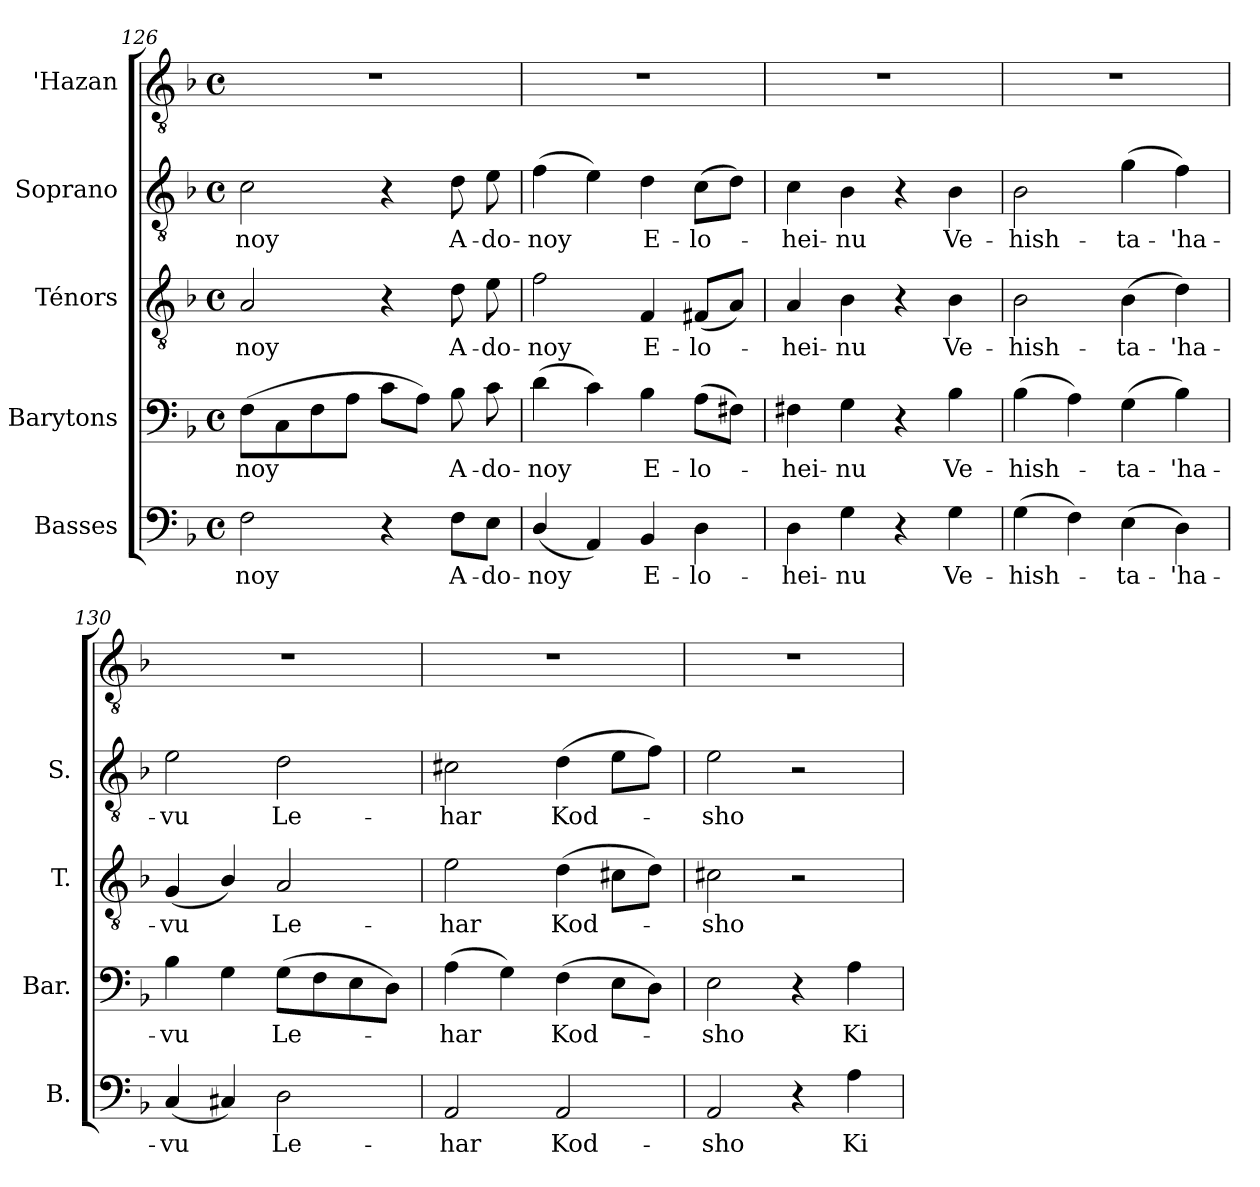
**kern	**text	**kern	**text	**kern	**text	**kern	**text	**kern
*part5	*part5	*part4	*part4	*part3	*part3	*part2	*part2	*part1
*staff5	*staff5	*staff4	*staff4	*staff3	*staff3	*staff2	*staff2	*staff1
*I"Basses	*	*I"Barytons	*	*I"Ténors	*	*I"Soprano	*	*I"'Hazan
*I'B.	*	*I'Bar.	*	*I'T.	*	*I'S.	*	*I''H.
*clefF4	*	*clefF4	*	*clefGv2	*	*clefGv2	*	*clefGv2
*	*	*	*	*ITrd7c12	*	*ITrd7c12	*	*ITrd7c12
*k[b-]	*	*k[b-]	*	*k[b-]	*	*k[b-]	*	*k[b-]
*F:	*	*F:	*	*F:	*	*F:	*	*F:
*M4/4	*	*M4/4	*	*M4/4	*	*M4/4	*	*M4/4
*met(c)	*	*met(c)	*	*met(c)	*	*met(c)	*	*met(c)
=126	=126	=126	=126	=126	=126	=126	=126	=126
!	!LO:LY:b:color=#000000	!	!	!	!	!	!	!
!	!	!	!LO:LY:b:color=#000000	!	!	!	!	!
!	!	!	!	!	!LO:LY:b:color=#000000	!	!	!
!	!	!	!	!	!	!	!LO:LY:b:color=#000000	!
2Fi\	-noy	(8Fi\L	-noy	2AAi/	-noy	2Ci\	-noy	1r
.	.	8Ci\	.	.	.	.	.	.
.	.	8Fi\	.	.	.	.	.	.
.	.	8Ai\J	.	.	.	.	.	.
4r	.	8ci\L	.	4r	.	4r	.	.
.	.	8Ai\J)	.	.	.	.	.	.
!	!LO:LY:b:color=#000000	!	!	!	!	!	!	!
!	!	!	!LO:LY:b:color=#000000	!	!	!	!	!
!	!	!	!	!	!LO:LY:b:color=#000000	!	!	!
!	!	!	!	!	!	!	!LO:LY:b:color=#000000	!
8Fi\L	A-	8B-i\	A-	8Di\	A-	8Di\	A-	.
!	!LO:LY:b:color=#000000	!	!	!	!	!	!	!
!	!	!	!LO:LY:b:color=#000000	!	!	!	!	!
!	!	!	!	!	!LO:LY:b:color=#000000	!	!	!
!	!	!	!	!	!	!	!LO:LY:b:color=#000000	!
8Ei\J	-do-	8ci\	-do-	8Ei\	-do-	8Ei\	-do-	.
=127	=127	=127	=127	=127	=127	=127	=127	=127
!	!LO:LY:b:color=#000000	!	!	!	!	!	!	!
!	!	!	!LO:LY:b:color=#000000	!	!	!	!	!
!	!	!	!	!	!LO:LY:b:color=#000000	!	!	!
!	!	!	!	!	!	!	!LO:LY:b:color=#000000	!
(4Di/	-noy	(4di\	-noy	2Fi\	-noy	(4Fi\	-noy	1r
4AAi/)	.	4ci\)	.	.	.	4Ei\)	.	.
!	!LO:LY:b:color=#000000	!	!	!	!	!	!	!
!	!	!	!LO:LY:b:color=#000000	!	!	!	!	!
!	!	!	!	!	!LO:LY:b:color=#000000	!	!	!
!	!	!	!	!	!	!	!LO:LY:b:color=#000000	!
4BB-i/	E-	4B-i\	E-	4FFi/	E-	4Di\	E-	.
!	!LO:LY:b:color=#000000	!	!	!	!	!	!	!
!	!	!	!LO:LY:b:color=#000000	!	!	!	!	!
!	!	!	!	!	!LO:LY:b:color=#000000	!	!	!
!	!	!	!	!	!	!	!LO:LY:b:color=#000000	!
4Di\	-lo-	(8Ai\L	-lo-	(8FF#Xi/L	-lo-	(8Ci\L	-lo-	.
.	.	8F#Xi\J)	.	8AAi/J)	.	8Di\J)	.	.
=128	=128	=128	=128	=128	=128	=128	=128	=128
!	!LO:LY:b:color=#000000	!	!	!	!	!	!	!
!	!	!	!LO:LY:b:color=#000000	!	!	!	!	!
!	!	!	!	!	!LO:LY:b:color=#000000	!	!	!
!	!	!	!	!	!	!	!LO:LY:b:color=#000000	!
4Di\	-hei-	4F#Xi\	-hei-	4AAi/	-hei-	4Ci\	-hei-	1r
!	!LO:LY:b:color=#000000	!	!	!	!	!	!	!
!	!	!	!LO:LY:b:color=#000000	!	!	!	!	!
!	!	!	!	!	!LO:LY:b:color=#000000	!	!	!
!	!	!	!	!	!	!	!LO:LY:b:color=#000000	!
4Gi\	-nu	4Gi\	-nu	4BB-i\	-nu	4BB-i\	-nu	.
4r	.	4r	.	4r	.	4r	.	.
!	!LO:LY:b:color=#000000	!	!	!	!	!	!	!
!	!	!	!LO:LY:b:color=#000000	!	!	!	!	!
!	!	!	!	!	!LO:LY:b:color=#000000	!	!	!
!	!	!	!	!	!	!	!LO:LY:b:color=#000000	!
4Gi\	Ve-	4B-i\	Ve-	4BB-i\	Ve-	4BB-i\	Ve-	.
=129	=129	=129	=129	=129	=129	=129	=129	=129
!	!LO:LY:b:color=#000000	!	!	!	!	!	!	!
!	!	!	!LO:LY:b:color=#000000	!	!	!	!	!
!	!	!	!	!	!LO:LY:b:color=#000000	!	!	!
!	!	!	!	!	!	!	!LO:LY:b:color=#000000	!
(4Gi\	-hish-	(4B-i\	-hish-	2BB-i\	-hish-	2BB-i\	-hish-	1r
4Fi\)	.	4Ai\)	.	.	.	.	.	.
!	!LO:LY:b:color=#000000	!	!	!	!	!	!	!
!	!	!	!LO:LY:b:color=#000000	!	!	!	!	!
!	!	!	!	!	!LO:LY:b:color=#000000	!	!	!
!	!	!	!	!	!	!	!LO:LY:b:color=#000000	!
(4Ei\	-ta-	(4Gi\	-ta-	(4BB-i\	-ta-	(4Gi\	-ta-	.
!	!LO:LY:b:color=#000000	!	!	!	!	!	!	!
!	!	!	!LO:LY:b:color=#000000	!	!	!	!	!
!	!	!	!	!	!LO:LY:b:color=#000000	!	!	!
!	!	!	!	!	!	!	!LO:LY:b:color=#000000	!
4Di\)	-'ha-	4B-i\)	-'ha-	4Di\)	-'ha-	4Fi\)	-'ha-	.
=130	=130	=130	=130	=130	=130	=130	=130	=130
!	!LO:LY:b:color=#000000	!	!	!	!	!	!	!
!	!	!	!LO:LY:b:color=#000000	!	!	!	!	!
!	!	!	!	!	!LO:LY:b:color=#000000	!	!	!
!	!	!	!	!	!	!	!LO:LY:b:color=#000000	!
(4Ci/	-vu	4B-i\	-vu	(4GGi/	-vu	2Ei\	-vu	1r
4C#Xi/)	.	4Gi\	.	4BB-i/)	.	.	.	.
!	!LO:LY:b:color=#000000	!	!	!	!	!	!	!
!	!	!	!LO:LY:b:color=#000000	!	!	!	!	!
!	!	!	!	!	!LO:LY:b:color=#000000	!	!	!
!	!	!	!	!	!	!	!LO:LY:b:color=#000000	!
2Di\	Le-	(8Gi\L	Le-	2AAi/	Le-	2Di\	Le-	.
.	.	8Fi\	.	.	.	.	.	.
.	.	8Ei\	.	.	.	.	.	.
.	.	8Di\J)	.	.	.	.	.	.
!!LO:PB:g=z
=131	=131	=131	=131	=131	=131	=131	=131	=131
!	!LO:LY:b:color=#000000	!	!	!	!	!	!	!
!	!	!	!LO:LY:b:color=#000000	!	!	!	!	!
!	!	!	!	!	!LO:LY:b:color=#000000	!	!	!
!	!	!	!	!	!	!	!LO:LY:b:color=#000000	!
2AAi/	-har	(4Ai\	-har	2Ei\	-har	2C#Xi\	-har	1r
.	.	4Gi\)	.	.	.	.	.	.
!	!LO:LY:b:color=#000000	!	!	!	!	!	!	!
!	!	!	!LO:LY:b:color=#000000	!	!	!	!	!
!	!	!	!	!	!LO:LY:b:color=#000000	!	!	!
!	!	!	!	!	!	!	!LO:LY:b:color=#000000	!
2AAi/	Kod-	(4Fi\	Kod-	(4Di\	Kod-	(4Di\	Kod-	.
.	.	8Ei\L	.	8C#Xi\L	.	8Ei\L	.	.
.	.	8Di\J)	.	8Di\J)	.	8Fi\J)	.	.
=132	=132	=132	=132	=132	=132	=132	=132	=132
!	!LO:LY:b:color=#000000	!	!	!	!	!	!	!
!	!	!	!LO:LY:b:color=#000000	!	!	!	!	!
!	!	!	!	!	!LO:LY:b:color=#000000	!	!	!
!	!	!	!	!	!	!	!LO:LY:b:color=#000000	!
2AAi/	-sho	2Ei\	-sho	2C#Xi\	-sho	2Ei\	-sho	1r
4r	.	4r	.	2r	.	2r	.	.
!	!LO:LY:b:color=#000000	!	!	!	!	!	!	!
!	!	!	!LO:LY:b:color=#000000	!	!	!	!	!
4Ai\	Ki	4Ai\	Ki	.	.	.	.	.
=	=	=	=	=	=	=	=	=
*-	*-	*-	*-	*-	*-	*-	*-	*-
